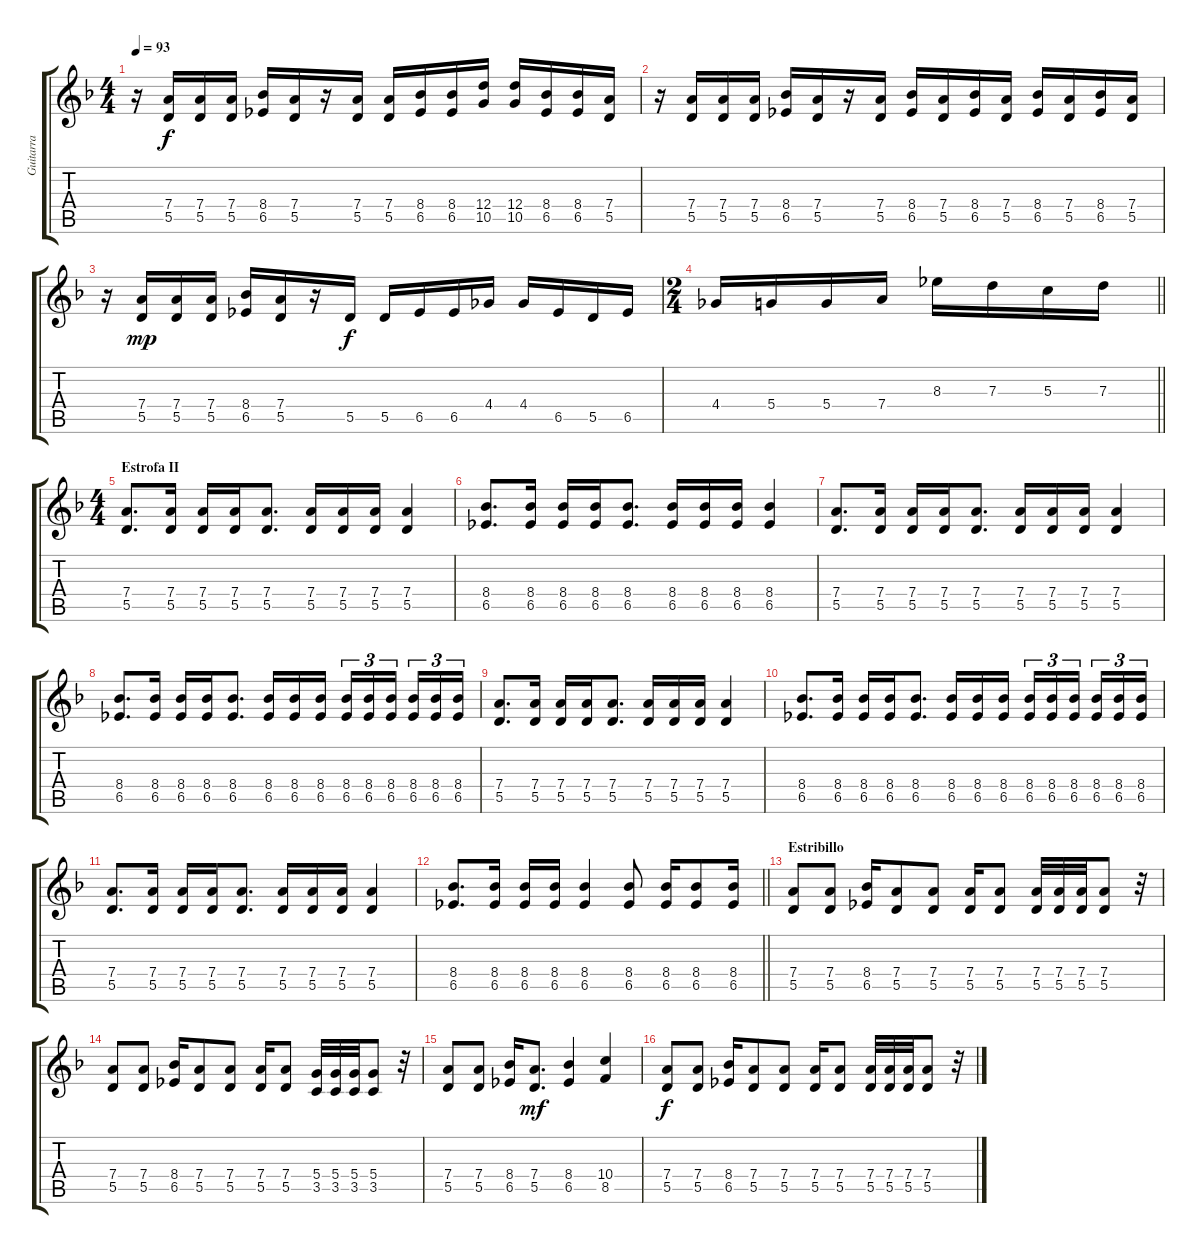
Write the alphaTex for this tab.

\track ("Guitarra" "Guitarra") {instrument distortionguitar}
\staff {score tabs}
\tuning (E4 B3 G3 D3 A2 E2) {hide}
\ts (4 4)
\tempo 93
\clef g2
\ks dminor
r.16{dy f} (7.4 5.5).16 (7.4 5.5).16 (7.4 5.5).16 (8.4 6.5).16 (7.4 5.5).16 r.16 (7.4 5.5).16 (7.4 5.5).16 (8.4 6.5).16 (8.4 6.5).16 (12.4 10.5).16 (12.4 10.5).16 (8.4 6.5).16 (8.4 6.5).16 (7.4 5.5).16 |
r.16 (7.4 5.5).16 (7.4 5.5).16 (7.4 5.5).16 (8.4 6.5).16 (7.4 5.5).16 r.16 (7.4 5.5).16 (8.4 6.5).16 (7.4 5.5).16 (8.4 6.5).16 (7.4 5.5).16 (8.4 6.5).16 (7.4 5.5).16 (8.4 6.5).16 (7.4 5.5).16 |
r.16{volume 10 balance 4} (7.4 5.5).16{dy mp} (7.4 5.5).16 (7.4 5.5).16 (8.4 6.5).16 (7.4 5.5).16 r.16 5.5.16{dy f} 5.5.16 6.5.16 6.5.16 4.4.16 4.4.16 6.5.16 5.5.16 6.5.16 |
\ts (2 4)
\barLineRight lightlight
4.4.16 5.4.16 5.4.16 7.4.16 8.3.16 7.3.16 5.3.16 7.3.16 |
\ts (4 4)
\section ("" "Estrofa II")
(7.4 5.5).8{d volume 12 balance 4} (7.4 5.5).16 (7.4 5.5).16 (7.4 5.5).16 (7.4 5.5).8{d} (7.4 5.5).16 (7.4 5.5).16 (7.4 5.5).16 (7.4 5.5).4 |
(8.4 6.5).8{d} (8.4 6.5).16 (8.4 6.5).16 (8.4 6.5).16 (8.4 6.5).8{d} (8.4 6.5).16 (8.4 6.5).16 (8.4 6.5).16 (8.4 6.5).4 |
(7.4 5.5).8{d} (7.4 5.5).16 (7.4 5.5).16 (7.4 5.5).16 (7.4 5.5).8{d} (7.4 5.5).16 (7.4 5.5).16 (7.4 5.5).16 (7.4 5.5).4 |
(8.4 6.5).8{d} (8.4 6.5).16 (8.4 6.5).16 (8.4 6.5).16 (8.4 6.5).8{d} (8.4 6.5).16 (8.4 6.5).16 (8.4 6.5).16 (8.4 6.5).16{tu (3 2)} (8.4 6.5).16{tu (3 2)} (8.4 6.5).16{tu (3 2) beam splitsecondary} (8.4 6.5).16{tu (3 2)} (8.4 6.5).16{tu (3 2)} (8.4 6.5).16{tu (3 2)} |
(7.4 5.5).8{d} (7.4 5.5).16 (7.4 5.5).16 (7.4 5.5).16 (7.4 5.5).8{d} (7.4 5.5).16 (7.4 5.5).16 (7.4 5.5).16 (7.4 5.5).4 |
(8.4 6.5).8{d} (8.4 6.5).16 (8.4 6.5).16 (8.4 6.5).16 (8.4 6.5).8{d} (8.4 6.5).16 (8.4 6.5).16 (8.4 6.5).16 (8.4 6.5).16{tu (3 2)} (8.4 6.5).16{tu (3 2)} (8.4 6.5).16{tu (3 2) beam splitsecondary} (8.4 6.5).16{tu (3 2)} (8.4 6.5).16{tu (3 2)} (8.4 6.5).16{tu (3 2)} |
(7.4 5.5).8{d} (7.4 5.5).16 (7.4 5.5).16 (7.4 5.5).16 (7.4 5.5).8{d} (7.4 5.5).16 (7.4 5.5).16 (7.4 5.5).16 (7.4 5.5).4 |
\barLineRight lightlight
(8.4 6.5).8{d} (8.4 6.5).16 (8.4 6.5).16 (8.4 6.5).16 (8.4 6.5).4 (8.4 6.5).8 (8.4 6.5).16 (8.4 6.5).8 (8.4 6.5).16 |
\section ("" "Estribillo")
(7.4 5.5).8 (7.4 5.5).8 (8.4 6.5).16 (7.4 5.5).8 (7.4 5.5).8 (7.4 5.5).16 (7.4 5.5).8 (7.4 5.5).32 (7.4 5.5).32 (7.4 5.5).32 (7.4 5.5).8 r.32 |
(7.4 5.5).8 (7.4 5.5).8 (8.4 6.5).16 (7.4 5.5).8 (7.4 5.5).8 (7.4 5.5).16 (7.4 5.5).8 (5.4 3.5).32 (5.4 3.5).32 (5.4 3.5).32 (5.4 3.5).8 r.32 |
(7.4 5.5).8 (7.4 5.5).8 (8.4 6.5).16 (7.4 5.5).8{d dy mf} (8.4 6.5).4 (10.4 8.5).4 |
(7.4 5.5).8{dy f} (7.4 5.5).8 (8.4 6.5).16 (7.4 5.5).8 (7.4 5.5).8 (7.4 5.5).16 (7.4 5.5).8 (7.4 5.5).32 (7.4 5.5).32 (7.4 5.5).32 (7.4 5.5).8 r.32
